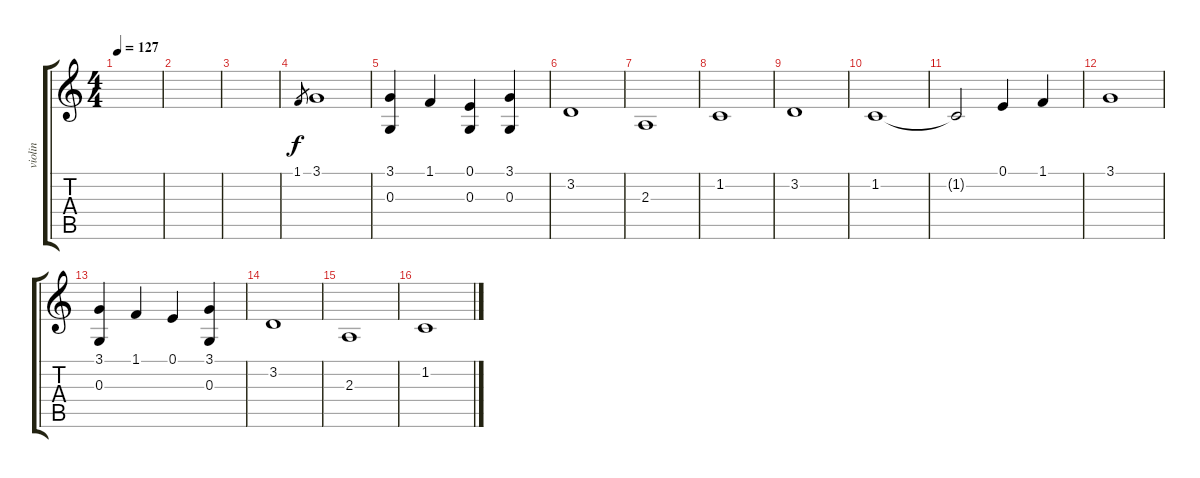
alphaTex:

\track ("violin" "violin") {instrument violin}
\staff {score tabs}
\tuning (E4 B3 G3 D3 A2 E2) {hide}
\ts (4 4)
\tempo 127
\clef g2
\ks c
|
|
|
1.1.8{gr} 3.1.1{volume 14} |
(3.1 0.3).4 1.1.4 (0.1 0.3).4 (3.1 0.3).4 |
3.2.1 |
2.3.1 |
1.2.1 |
3.2.1 |
1.2.1 |
1.2{t}.2 0.1.4 1.1.4 |
3.1.1 |
(3.1 0.3).4 1.1.4 0.1.4 (3.1 0.3).4 |
3.2.1 |
2.3.1 |
1.2.1
